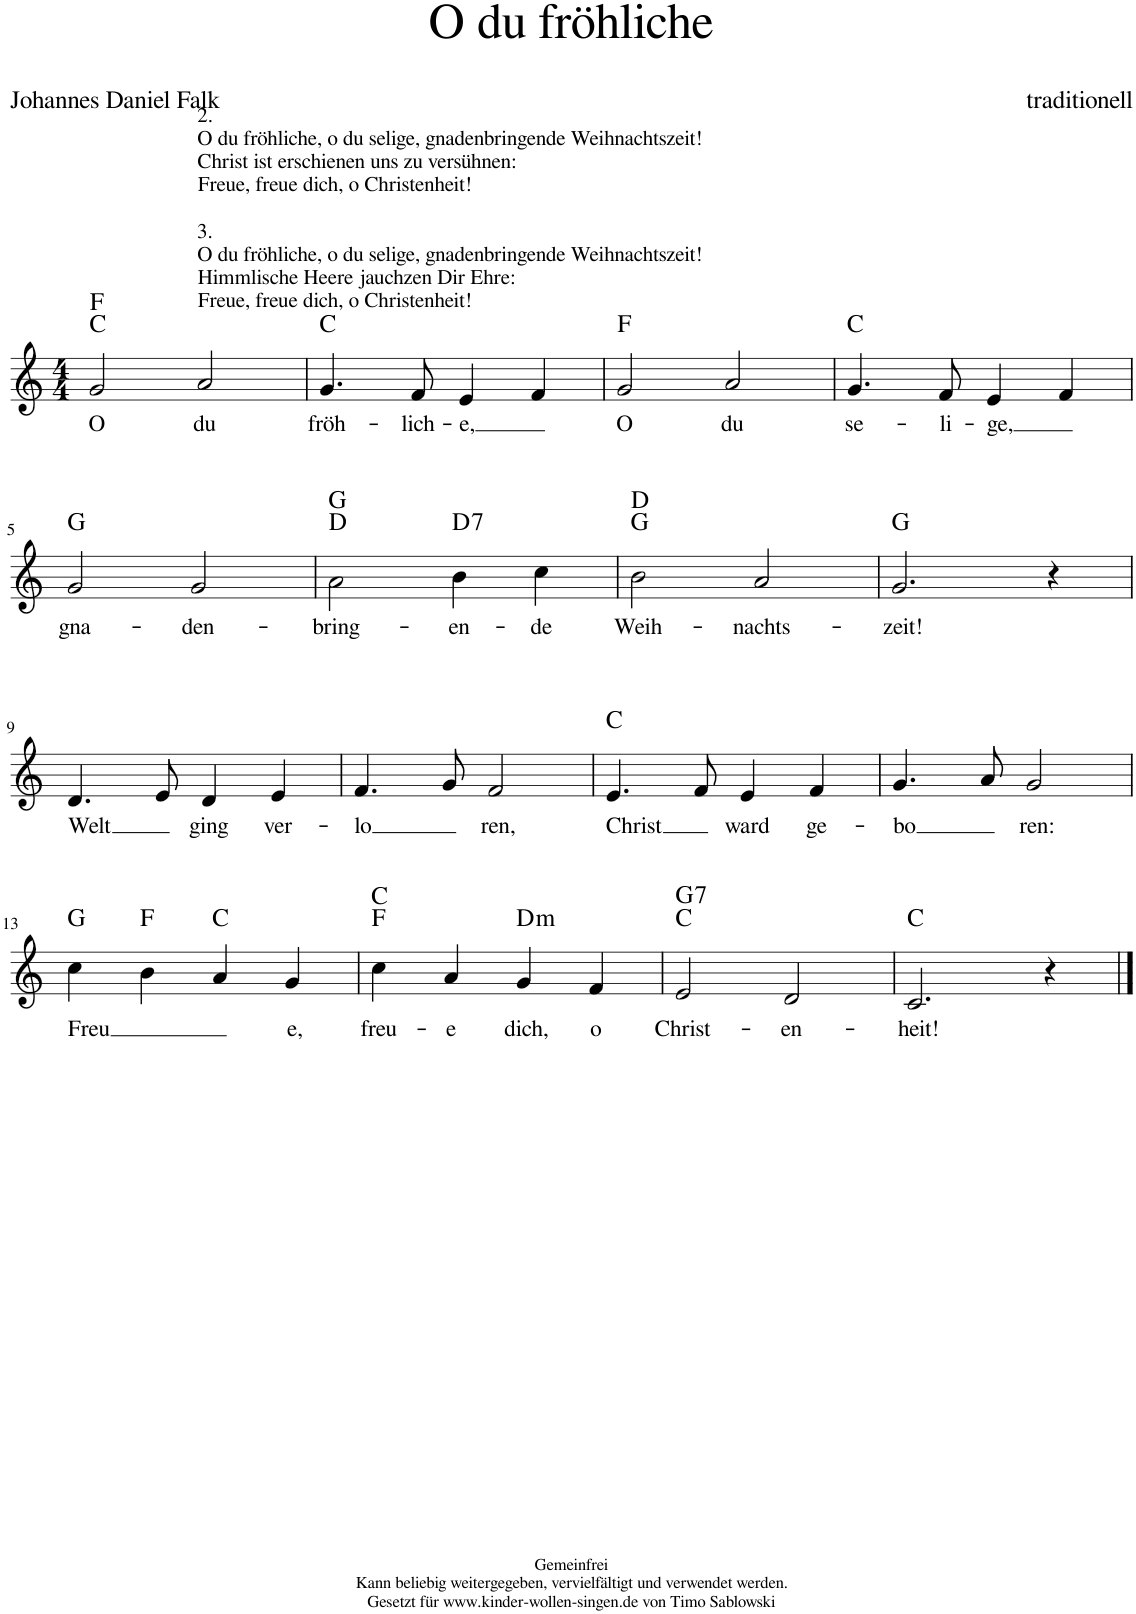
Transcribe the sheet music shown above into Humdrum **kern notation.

**kern	**text	**harte
*part1	*part1	*part1
*staff1	*staff1	*
*I"Voice	*	*
*clefG2	*	*
*k[]	*	*
*M4/4	*	*
=1	=1	=1
!	!LO:LY:b	!
2g/	O	C:maj F:maj
!LO:TX:a:t=2.	!	!
!LO:TX:a:t=O du fröhliche, o du selige, gnadenbringende Weihnachtszeit!	!	!
!LO:TX:a:t=Christ ist erschienen uns zu versühnen&colon;	!	!
!LO:TX:a:t=Freue, freue dich, o Christenheit!	!	!
!LO:TX:a:t=3.	!	!
!LO:TX:a:t=O du fröhliche, o du selige, gnadenbringende Weihnachtszeit!	!	!
!LO:TX:a:t=Himmlische Heere jauchzen Dir Ehre&colon;	!	!
!LO:TX:a:t=Freue, freue dich, o Christenheit!	!	!
!	!LO:LY:b	!
2a/	du	.
=2	=2	=2
!	!LO:LY:b	!
4.g/	fröh-	C:maj
!	!LO:LY:b	!
8f/	-lich-	.
!	!LO:LY:b	!
4e/	-e,	.
4f/	.	.
=3	=3	=3
!	!LO:LY:b	!
2g/	O	F:maj
!	!LO:LY:b	!
2a/	du	.
=4	=4	=4
!	!LO:LY:b	!
4.g/	se-	C:maj
!	!LO:LY:b	!
8f/	-li-	.
!	!LO:LY:b	!
4e/	-ge,	.
4f/	.	.
!!LO:LB:g=z
=5	=5	=5
!	!LO:LY:b	!
2g/	gna-	G:maj
!	!LO:LY:b	!
2g/	-den-	.
=6	=6	=6
!	!LO:LY:b	!
2a\	-bring-	D:maj G:maj
!	!LO:LY:b	!LO:H:kt=7
4b\	-en-	D:7
!	!LO:LY:b	!
4cc\	-de	.
=7	=7	=7
!	!LO:LY:b	!
2b\	Weih-	G:maj D:maj
!	!LO:LY:b	!
2a/	-nachts-	.
=8	=8	=8
!	!LO:LY:b	!
2.g/	-zeit!	G:maj
4r	.	.
!!LO:LB:g=z
=9	=9	=9
!	!LO:LY:b	!
4.d/	Welt	.
8e/	.	.
!	!LO:LY:b	!
4d/	ging	.
!	!LO:LY:b	!
4e/	ver-	.
=10	=10	=10
!	!LO:LY:b	!
4.f/	-lo	.
8g/	.	.
!	!LO:LY:b	!
2f/	ren,	.
=11	=11	=11
!	!LO:LY:b	!
4.e/	Christ	C:maj
8f/	.	.
!	!LO:LY:b	!
4e/	ward	.
!	!LO:LY:b	!
4f/	ge-	.
=12	=12	=12
!	!LO:LY:b	!
4.g/	-bo	.
8a/	.	.
!	!LO:LY:b	!
2g/	ren:	.
!!LO:LB:g=z
=13	=13	=13
!	!LO:LY:b	!
4cc\	Freu	G:maj
4b\	.	F:maj
4a/	.	C:maj
!	!LO:LY:b	!
4g/	e,	.
=14	=14	=14
!	!LO:LY:b	!
4cc\	freu-	F:maj C:maj
!	!LO:LY:b	!
4a/	-e	.
!	!LO:LY:b	!LO:H:kt=m
4g/	dich,	D:min
!	!LO:LY:b	!
4f/	o	.
=15	=15	=15
!	!LO:LY:b	!LO:H:n=2:kt=7
2e/	Christ-	C:maj G:7
!	!LO:LY:b	!
2d/	-en-	.
=16	=16	=16
!	!LO:LY:b	!
2.c/	-heit!	C:maj
4r	.	.
==	==	==
*-	*-	*-
